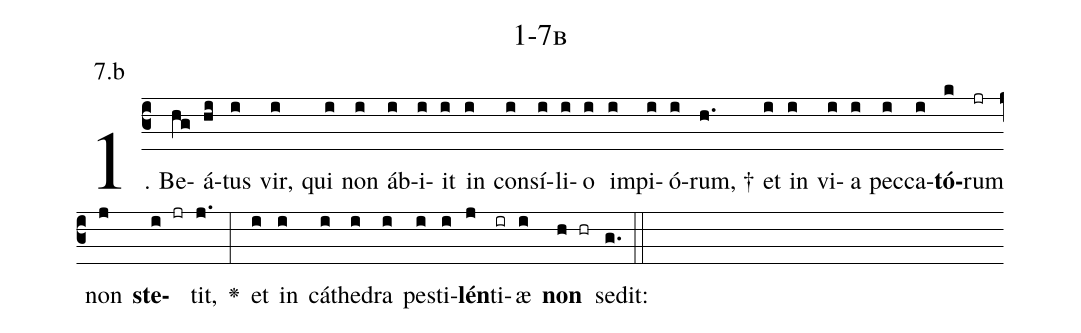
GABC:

name: 1-7b;
annotation: 7.b;
%%
(c3)1. Be(hg)á(hi)tus(i) vir,(i) qui(i) non(i) áb(i)i(i)it(i) in(i) con(i)sí(i)li(i)o(i) im(i)pi(i)ó(i)rum, †(h.) et(i) in(i) vi(i)a(i) pec(i)ca(i)<b>tó</b>(k)rum(jr) non(j) <b>ste</b>(i jr)tit,(j.) <v>\greheightstar</v>(:) et(i) in(i) cá(i)the(i)dra(i) pes(i)ti(i)<b>lén</b>(j)ti(ir)æ(i) <b>non</b>(h hr) sedit:(g.) (::)
